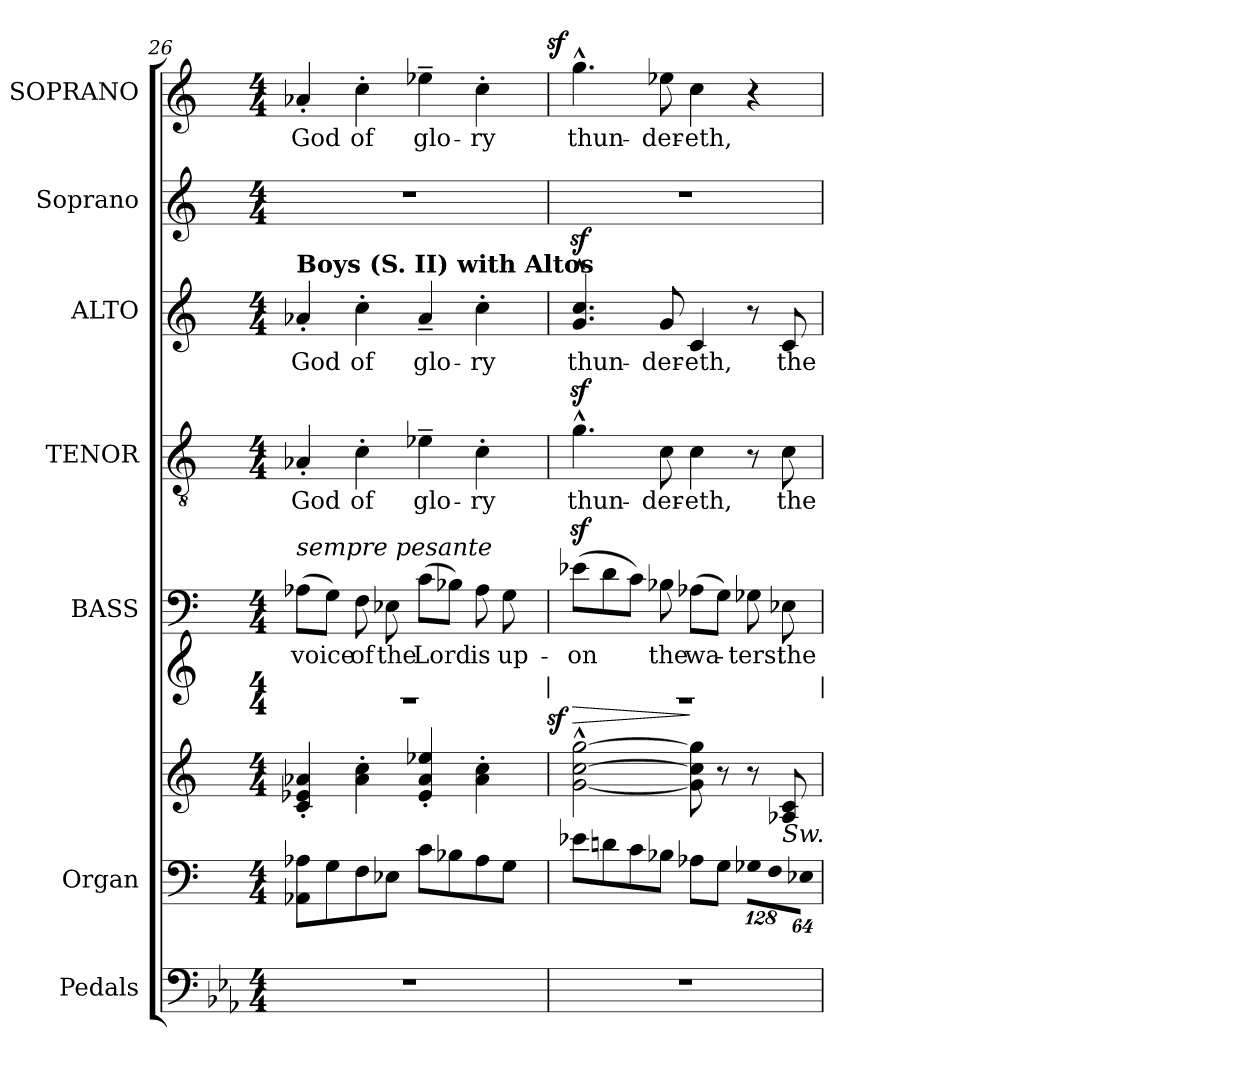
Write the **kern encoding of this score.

**kern	**kern	**kern	**kern	**dynam	**kern	**text	**kern	**text	**kern	**text	**kern	**kern	**text	**dynam
*part7	*part6	*part6	*part6	*part6	*part5	*part5	*part4	*part4	*part3	*part3	*part2	*part1	*part1	*part1
*staff9	*staff8	*staff7	*staff6	*staff6/7/8	*staff5	*staff5	*staff4	*staff4	*staff3	*staff3	*staff2	*staff1	*staff1	*staff1
*I"Pedals	*I"Organ	*	*	*	*I"BASS	*	*I"TENOR	*	*I"ALTO	*	*I"Soprano	*I"SOPRANO	*	*
*I'Ped.	*I'Org.	*	*	*	*I'B.	*	*I'T.	*	*I'A.	*	*I'S.	*I'S.	*	*
!!LO:LB:g=z
*	*	*	*stria0	*	*	*	*	*	*	*	*	*	*	*
*clefF4	*clefF4	*clefG2	*clefG2	*	*clefF4	*	*clefGv2	*	*clefG2	*	*clefG2	*clefG2	*	*
*	*	*	*	*	*	*	*ITrd7c12	*	*	*	*	*	*	*
*k[b-e-a-]	*k[]	*k[]	*k[]	*	*k[]	*	*k[]	*	*k[]	*	*k[]	*k[]	*	*
*E-:	*C:	*C:	*C:	*	*C:	*	*C:	*	*C:	*	*C:	*C:	*	*
*M4/4	*M4/4	*M4/4	*M4/4	*	*M4/4	*	*M4/4	*	*M4/4	*	*M4/4	*M4/4	*	*
=26	=26	=26	=26	=26	=26	=26	=26	=26	=26	=26	=26	=26	=26	=26
!	!	!	!	!	!	!LO:LY:b:color=#000000	!	!	!	!	!	!	!	!
!	!	!	!	!	!	!	!	!LO:LY:b:color=#000000	!	!	!	!	!	!
!	!	!	!	!	!	!	!	!	!	!LO:LY:b:color=#000000	!	!	!	!
!	!	!	!	!	!	!	!	!	!LO:TX:a:B:t=Boys (S. II) with Altos	!	!	!	!	!
!	!	!	!	!	!LO:TX:a:i:t=sempre pesante	!	!	!	!	!	!	!	!	!
!	!	!	!	!	!	!	!	!	!	!	!	!	!LO:LY:b:color=#000000	!
*	*	*^	*	*	*	*	*	*	*	*	*	*^	*	*
1r	8AA-i\ 8A-iL	4ci/' 4e-i' 4a-i'	2ryy	1r	.	(8A-i\L	voice	4AA-'i/	God	4a-'i/	God	1r	4a-'i/	2ryy	God	.
.	8Gi\	.	.	.	.	8Gi\J)	.	.	.	.	.	.	.	.	.	.
!	!	!	!	!	!	!	!LO:LY:b:color=#000000	!	!	!	!	!	!	!	!	!
!	!	!	!	!	!	!	!	!	!LO:LY:b:color=#000000	!	!	!	!	!	!	!
!	!	!	!	!	!	!	!	!	!	!	!LO:LY:b:color=#000000	!	!	!	!	!
!	!	!	!	!	!	!	!	!	!	!	!	!	!	!	!LO:LY:b:color=#000000	!
.	8Fi\	4a-i\' 4cci'	.	.	.	8Fi\	of	4C'i\	of	4cc'i\	of	.	4cc'i\	.	of	.
!	!	!	!	!	!	!	!LO:LY:b:color=#000000	!	!	!	!	!	!	!	!	!
.	8E-i\J	.	.	.	.	8E-i\	the	.	.	.	.	.	.	.	.	.
!	!	!	!	!	!	!	!LO:LY:b:color=#000000	!	!	!	!	!	!	!	!	!
!	!	!	!	!	!	!	!	!	!LO:LY:b:color=#000000	!	!	!	!	!	!	!
!	!	!	!	!	!	!	!	!	!	!	!LO:LY:b:color=#000000	!	!	!	!	!
!	!	!	!	!	!	!	!	!	!	!	!	!	!	!	!LO:LY:b:color=#000000	!
.	8ci\L	4e-i/' 4a-i' 4ee-i'	4ryy	.	.	(8ci\L	Lord	4E-~i\	glo-	4a-~i/	glo-	.	4ee-~i\	4ryy	glo-	.
.	8B-i\	.	.	.	.	8B-i\J)	.	.	.	.	.	.	.	.	.	.
!	!	!	!	!	!	!	!LO:LY:b:color=#000000	!	!	!	!	!	!	!	!	!
!	!	!	!	!	!	!	!	!	!LO:LY:b:color=#000000	!	!	!	!	!	!	!
!	!	!	!	!	!	!	!	!	!	!	!LO:LY:b:color=#000000	!	!	!	!	!
!	!	!	!	!	!	!	!	!	!	!	!	!	!	!	!LO:LY:b:color=#000000	!
.	8A-i\	4a-i\' 4cci'	8ryy	.	.	8A-i\	is	4C'i\	-ry	4cc'i\	-ry	.	4cc'i\	8ryy	-ry	.
!	!	!	!	!	!	!	!LO:LY:b:color=#000000	!	!	!	!	!	!	!	!	!
.	8Gi\J	.	16ryy	.	.	8Gi\	up-	.	.	.	.	.	.	16ryy	.	.
.	.	.	32ryy	.	.	.	.	.	.	.	.	.	.	32ryy	.	.
.	.	.	64ryy	.	.	.	.	.	.	.	.	.	.	64ryy	.	.
.	.	.	128...ryy	.	.	.	.	.	.	.	.	.	.	128...ryy	.	.
.	.	.	1024ryy	.	sf	.	.	.	.	.	.	.	.	1024ryy	.	sf
=27	=27	=27	=27	=27	=27	=27	=27	=27	=27	=27	=27	=27	=27	=27	=27	=27
!	!	!	!	!	!LO:HP:b	!	!	!	!	!	!	!	!	!	!	!
*	*	*v	*v	*	*	*	*	*	*	*	*	*	*v	*v	*	*
*	*	*^	*	*	*	*	*	*	*	*	*	*^	*	*
!	!	!	!	!	!	!	!LO:LY:b:color=#000000	!	!	!	!	!	!	!	!	!
*	*	*v	*v	*	*	*	*	*	*	*	*	*	*v	*v	*	*
*	*	*^	*	*	*	*	*	*	*	*	*	*^	*	*
!	!	!	!	!	!	!	!	!	!LO:LY:b:color=#000000	!	!	!	!	!	!	!
*	*	*v	*v	*	*	*	*	*	*	*	*	*	*v	*v	*	*
*	*	*^	*	*	*	*	*	*	*	*	*	*^	*	*
!	!	!	!	!	!	!	!	!	!	!	!LO:LY:b:color=#000000	!	!	!	!	!
*	*	*v	*v	*	*	*	*	*	*	*	*	*	*v	*v	*	*
*	*	*^	*	*	*	*	*	*	*	*	*	*^	*	*
!	!	!LO:TX:b:i:t=Gt.	!	!	!	!	!	!	!	!	!	!	!	!	!	!
!	!	!	!	!	!	!	!	!	!	!	!	!	!	!	!LO:LY:b:color=#000000	!
*	*	*v	*v	*	*	*	*	*	*	*	*	*	*v	*v	*	*
1r	8e-i\L	[2gi\^^ [2cci^^ [2ggi^^	1r	>	(8e-zi\L	-on	4.Gz^^i\	thun-	4.gi/z^^ 4.cciz^^	thun-	1r	4.gg^^i\	thun-	.
.	8dni\	.	.	.	8di\	.	.	.	.	.	.	.	.	.
.	8ci\	.	.	.	8ci\J)	.	.	.	.	.	.	.	.	.
!	!	!	!	!	!	!LO:LY:b:color=#000000	!	!	!	!	!	!	!	!
!	!	!	!	!	!	!	!	!LO:LY:b:color=#000000	!	!	!	!	!	!
!	!	!	!	!	!	!	!	!	!	!LO:LY:b:color=#000000	!	!	!	!
!	!	!	!	!	!	!	!	!	!	!	!	!	!LO:LY:b:color=#000000	!
.	8B-i\J	.	.	.	8B-i\	the	8Ci\	-der-	8gi/	-der-	.	8ee-i\	-der-	.
!	!	!	!	!	!	!LO:LY:b:color=#000000	!	!	!	!	!	!	!	!
!	!	!	!	!	!	!	!	!LO:LY:b:color=#000000	!	!	!	!	!	!
!	!	!	!	!	!	!	!	!	!	!LO:LY:b:color=#000000	!	!	!	!
!	!	!	!	!	!	!	!	!	!	!	!	!	!LO:LY:b:color=#000000	!
.	8A-i\L	8gi\] 8cci] 8ggi]	.	]	(8A-i\L	wa-	4Ci\	-eth,	4ci/	-eth,	.	4cci\	-eth,	.
.	8Gi\J	8r	.	.	8Gi\J)	.	.	.	.	.	.	.	.	.
*	*Xbrackettup	*	*	*	*	*	*	*	*	*	*	*	*	*
!	!LO:N:vis=8	!	!	!	!	!	!	!	!	!	!	!	!	!
!	!	!	!	!	!	!LO:LY:b:color=#000000	!	!	!	!	!	!	!	!
.	1024%85G-Xi\L	8r	.	.	8G-Xi\	-ters:	8r	.	8r	.	.	4r	.	.
!	!LO:N:vis=8	!	!	!	!	!	!	!	!	!	!	!	!	!
.	1024%85Fi\	.	.	.	.	.	.	.	.	.	.	.	.	.
!	!	!	!	!	!	!LO:LY:b:color=#000000	!	!	!	!	!	!	!	!
!	!	!	!	!	!	!	!	!LO:LY:b:color=#000000	!	!	!	!	!	!
!	!	!LO:TX:b:i:t=Sw.	!	!	!	!	!	!	!	!	!	!	!	!
!	!	!	!	!	!	!	!	!	!	!LO:LY:b:color=#000000	!	!	!	!
.	.	8A-i/ 8ci	.	.	8E-i\	the	8Ci\	the	8ci/	the	.	.	.	.
!	!LO:N:vis=8	!	!	!	!	!	!	!	!	!	!	!	!	!
.	512%43E-i\J	.	.	.	.	.	.	.	.	.	.	.	.	.
=	=	=	=	=	=	=	=	=	=	=	=	=	=	=
*-	*-	*-	*-	*-	*-	*-	*-	*-	*-	*-	*-	*-	*-	*-
